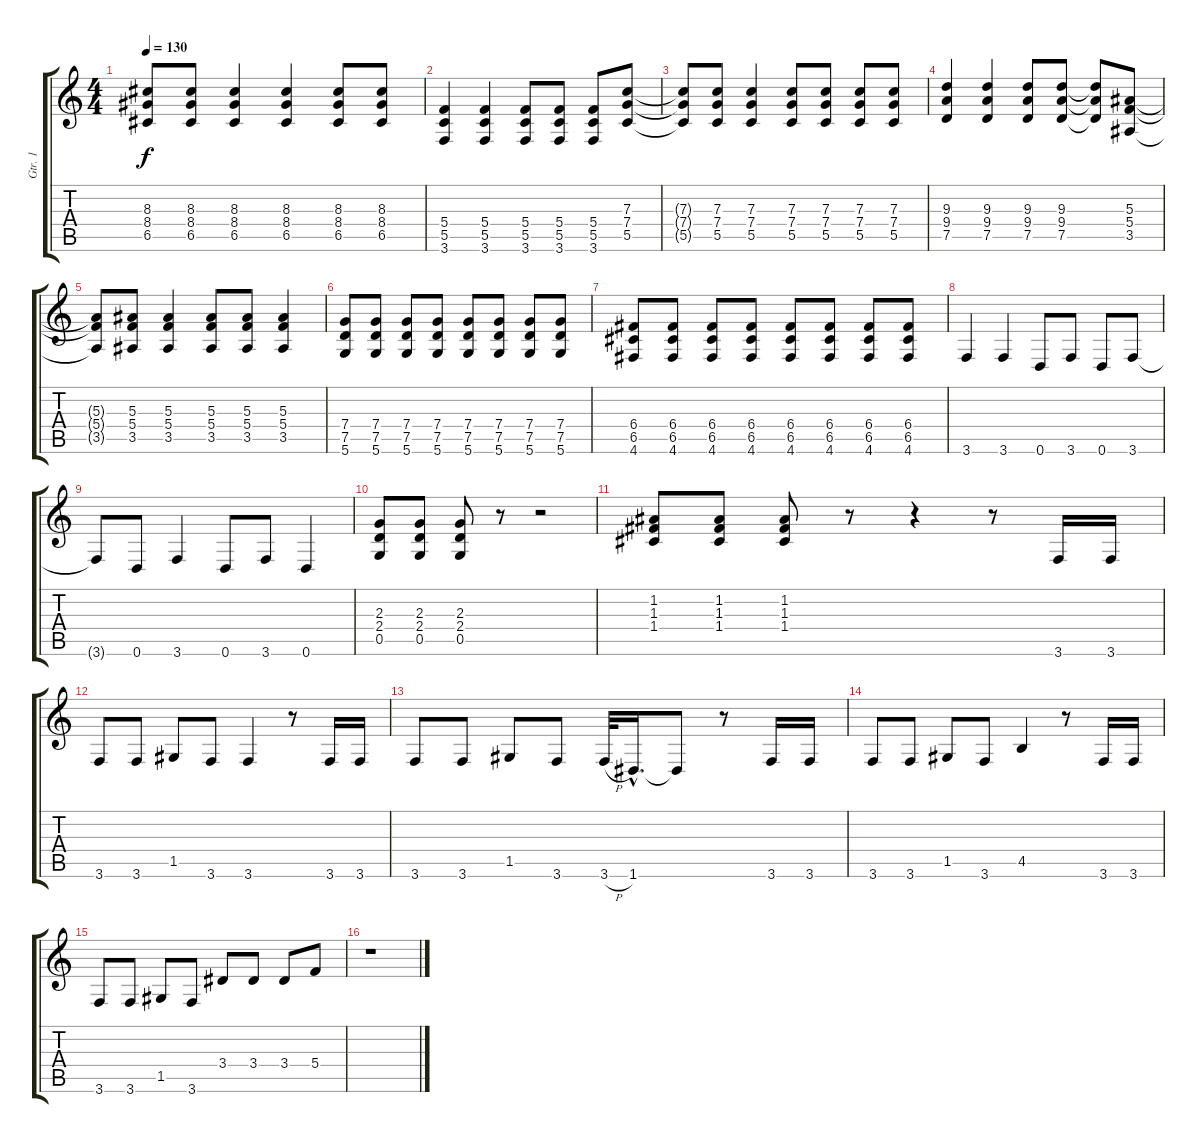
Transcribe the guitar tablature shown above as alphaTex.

\track ("Gtr. 1" "Gtr. 1") {instrument distortionguitar}
\staff {score tabs}
\tuning (D4 A3 F3 C3 G2 D2) {hide}
\ts (4 4)
\tempo 130
\clef g2
\ks c
(8.3{t} 8.4{t} 6.5{t}).8{dy f} (8.3 8.4 6.5).8 (8.3 8.4 6.5).4 (8.3 8.4 6.5).4 (8.3 8.4 6.5).8 (8.3 8.4 6.5).8 |
(5.4 5.5 3.6).4 (5.4 5.5 3.6).4 (5.4 5.5 3.6).8 (5.4 5.5 3.6).8 (5.4 5.5 3.6).8 (7.3 7.4 5.5).8 |
(7.3{t} 7.4{t} 5.5{t}).8 (7.3 7.4 5.5).8 (7.3 7.4 5.5).4 (7.3 7.4 5.5).8 (7.3 7.4 5.5).8 (7.3 7.4 5.5).8 (7.3 7.4 5.5).8 |
(9.3 9.4 7.5).4 (9.3 9.4 7.5).4 (9.3 9.4 7.5).8 (9.3 9.4 7.5).8 (9.3{t} 9.4{t} 7.5{t}).8 (5.3 5.4 3.5).8 |
(5.3{t} 5.4{t} 3.5{t}).8 (5.3 5.4 3.5).8 (5.3 5.4 3.5).4 (5.3 5.4 3.5).8 (5.3 5.4 3.5).8 (5.3 5.4 3.5).4 |
(7.4 7.5 5.6).8 (7.4 7.5 5.6).8 (7.4 7.5 5.6).8 (7.4 7.5 5.6).8 (7.4 7.5 5.6).8 (7.4 7.5 5.6).8 (7.4 7.5 5.6).8 (7.4 7.5 5.6).8 |
(6.4 6.5 4.6).8 (6.4 6.5 4.6).8 (6.4 6.5 4.6).8 (6.4 6.5 4.6).8 (6.4 6.5 4.6).8 (6.4 6.5 4.6).8 (6.4 6.5 4.6).8 (6.4 6.5 4.6).8 |
3.6.4 3.6.4 0.6.8 3.6.8 0.6.8 3.6.8 |
3.6{t}.8 0.6.8 3.6.4 0.6.8 3.6.8 0.6.4 |
(2.3 2.4 0.5).8 (2.3 2.4 0.5).8 (2.3 2.4 0.5).8 r.8 r.2 |
(1.2 1.3 1.4).8 (1.2 1.3 1.4).8 (1.2 1.3 1.4).8 r.8 r.4 r.8 3.6.16 3.6.16 |
3.6.8 3.6.8 1.5.8 3.6.8 3.6.4 r.8 3.6.16 3.6.16 |
3.6.8 3.6.8 1.5.8 3.6.8 3.6{h}.32 1.6{hac}.16{d} 1.6{t}.8 r.8 3.6.16 3.6.16 |
3.6.8 3.6.8 1.5.8 3.6.8 4.5.4 r.8 3.6.16 3.6.16 |
3.6.8 3.6.8 1.5.8 3.6.8 3.4.8 3.4.8 3.4.8 5.4.8 |
r.1
